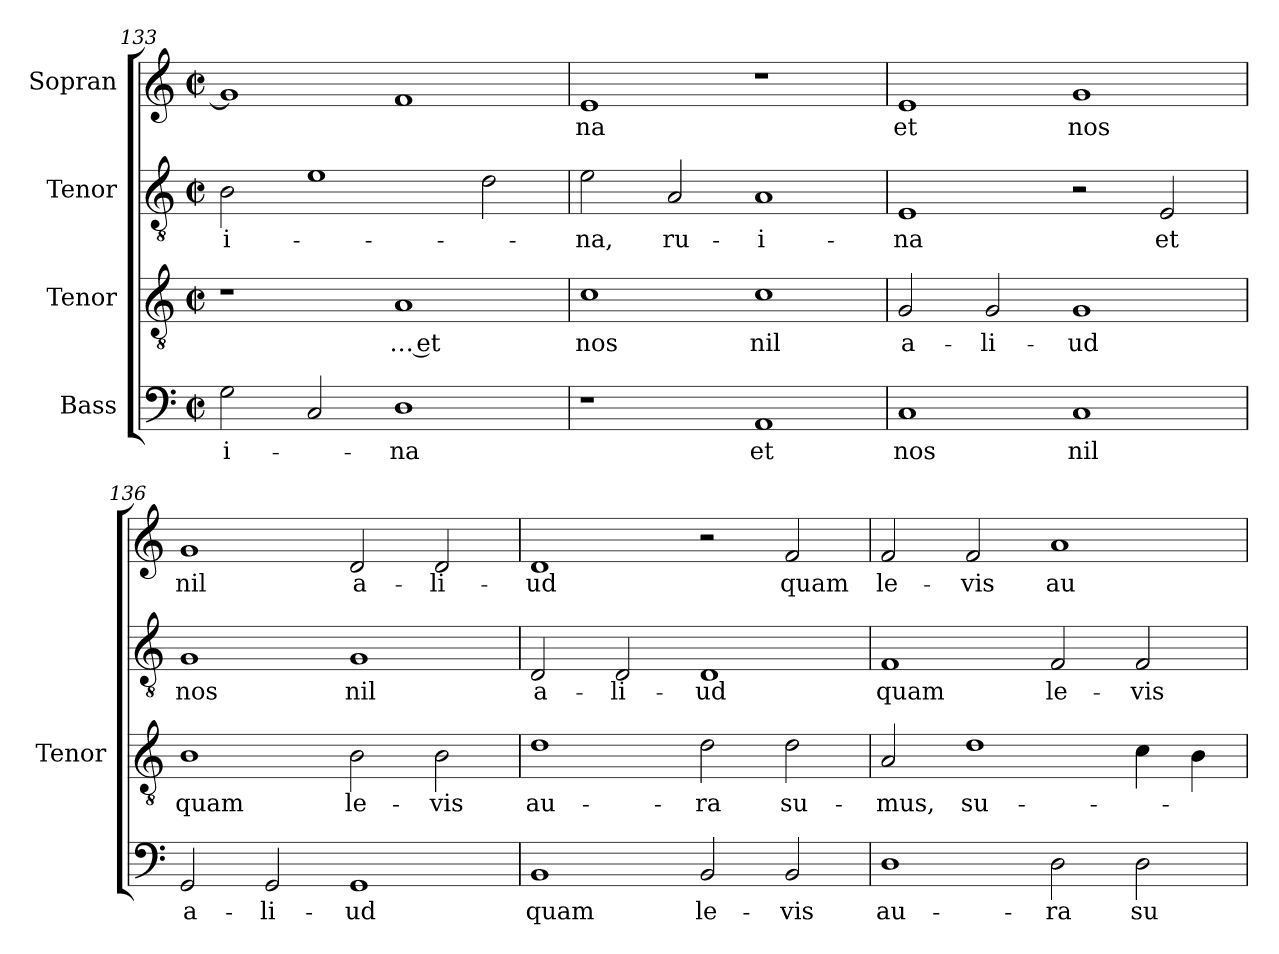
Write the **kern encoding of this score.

**kern	**text	**kern	**text	**kern	**text	**kern	**text
*part4	*part4	*part3	*part3	*part2	*part2	*part1	*part1
*staff4	*staff4	*staff3	*staff3	*staff2	*staff2	*staff1	*staff1
*I"Bass	*	*I"Tenor	*	*I"Tenor	*	*I"Sopran	*
*	*	*I'Tenor	*	*	*	*	*
*clefF4	*	*clefGv2	*	*clefGv2	*	*clefG2	*
*	*	*ITrd7c12	*	*ITrd7c12	*	*	*
*k[]	*	*k[]	*	*k[]	*	*k[]	*
*M2/2	*	*M2/2	*	*M2/2	*	*M2/2	*
*met(c|)	*	*met(c|)	*	*met(c|)	*	*met(c|)	*
=133	=133	=133	=133	=133	=133	=133	=133
!	!LO:LY:b:color=#000000	!	!	!	!	!	!
!	!	!	!	!	!LO:LY:b:color=#000000	!	!
2Gi\	-i-	1r	.	2BBi\	-i-	1gi]	.
2Ci/	.	.	.	1Ei	.	.	.
!	!LO:LY:b:color=#000000	!	!	!	!	!	!
!	!	!	!LO:LY:b:color=#000000	!	!	!	!
1Di	-na	1AAi	… et	.	.	1fi	.
.	.	.	.	2Di\	.	.	.
!!LO:LB:g=z
=134	=134	=134	=134	=134	=134	=134	=134
!	!	!	!LO:LY:b:color=#000000	!	!	!	!
!	!	!	!	!	!LO:LY:b:color=#000000	!	!
!	!	!	!	!	!	!	!LO:LY:b:color=#000000
1r	.	1Ci	nos	2Ei\	-na,	1ei	-na
!	!	!	!	!	!LO:LY:b:color=#000000	!	!
.	.	.	.	2AAi/	ru-	.	.
!	!LO:LY:b:color=#000000	!	!	!	!	!	!
!	!	!	!LO:LY:b:color=#000000	!	!	!	!
!	!	!	!	!	!LO:LY:b:color=#000000	!	!
1AAi	et	1Ci	nil	1AAi	-i-	1r	.
=135	=135	=135	=135	=135	=135	=135	=135
!	!LO:LY:b:color=#000000	!	!	!	!	!	!
!	!	!	!LO:LY:b:color=#000000	!	!	!	!
!	!	!	!	!	!LO:LY:b:color=#000000	!	!
!	!	!	!	!	!	!	!LO:LY:b:color=#000000
1Ci	nos	2GGi/	a-	1EEi	-na	1ei	et
!	!	!	!LO:LY:b:color=#000000	!	!	!	!
.	.	2GGi/	-li-	.	.	.	.
!	!LO:LY:b:color=#000000	!	!	!	!	!	!
!	!	!	!LO:LY:b:color=#000000	!	!	!	!
!	!	!	!	!	!	!	!LO:LY:b:color=#000000
1Ci	nil	1GGi	-ud	2r	.	1gi	nos
!	!	!	!	!	!LO:LY:b:color=#000000	!	!
.	.	.	.	2EEi/	et	.	.
=136	=136	=136	=136	=136	=136	=136	=136
!	!LO:LY:b:color=#000000	!	!	!	!	!	!
!	!	!	!LO:LY:b:color=#000000	!	!	!	!
!	!	!	!	!	!LO:LY:b:color=#000000	!	!
!	!	!	!	!	!	!	!LO:LY:b:color=#000000
2GGi/	a-	1BBi	quam	1GGi	nos	1gi	nil
!	!LO:LY:b:color=#000000	!	!	!	!	!	!
2GGi/	-li-	.	.	.	.	.	.
!	!LO:LY:b:color=#000000	!	!	!	!	!	!
!	!	!	!LO:LY:b:color=#000000	!	!	!	!
!	!	!	!	!	!LO:LY:b:color=#000000	!	!
!	!	!	!	!	!	!	!LO:LY:b:color=#000000
1GGi	-ud	2BBi\	le-	1GGi	nil	2di/	a-
!	!	!	!LO:LY:b:color=#000000	!	!	!	!
!	!	!	!	!	!	!	!LO:LY:b:color=#000000
.	.	2BBi\	-vis	.	.	2di/	-li-
=137	=137	=137	=137	=137	=137	=137	=137
!	!LO:LY:b:color=#000000	!	!	!	!	!	!
!	!	!	!LO:LY:b:color=#000000	!	!	!	!
!	!	!	!	!	!LO:LY:b:color=#000000	!	!
!	!	!	!	!	!	!	!LO:LY:b:color=#000000
1BBi	quam	1Di	au-	2DDi/	a-	1di	-ud
!	!	!	!	!	!LO:LY:b:color=#000000	!	!
.	.	.	.	2DDi/	-li-	.	.
!	!LO:LY:b:color=#000000	!	!	!	!	!	!
!	!	!	!LO:LY:b:color=#000000	!	!	!	!
!	!	!	!	!	!LO:LY:b:color=#000000	!	!
2BBi/	le-	2Di\	-ra	1DDi	-ud	2r	.
!	!LO:LY:b:color=#000000	!	!	!	!	!	!
!	!	!	!LO:LY:b:color=#000000	!	!	!	!
!	!	!	!	!	!	!	!LO:LY:b:color=#000000
2BBi/	-vis	2Di\	su-	.	.	2fi/	quam
=138	=138	=138	=138	=138	=138	=138	=138
!	!LO:LY:b:color=#000000	!	!	!	!	!	!
!	!	!	!LO:LY:b:color=#000000	!	!	!	!
!	!	!	!	!	!LO:LY:b:color=#000000	!	!
!	!	!	!	!	!	!	!LO:LY:b:color=#000000
1Di	au-	2AAi/	-mus,	1FFi	quam	2fi/	le-
!	!	!	!LO:LY:b:color=#000000	!	!	!	!
!	!	!	!	!	!	!	!LO:LY:b:color=#000000
.	.	1Di	su-	.	.	2fi/	-vis
!	!LO:LY:b:color=#000000	!	!	!	!	!	!
!	!	!	!	!	!LO:LY:b:color=#000000	!	!
!	!	!	!	!	!	!	!LO:LY:b:color=#000000
2Di\	-ra	.	.	2FFi/	le-	1ai	au-
!	!LO:LY:b:color=#000000	!	!	!	!	!	!
!	!	!	!	!	!LO:LY:b:color=#000000	!	!
2Di\	su-	4Ci\	.	2FFi/	-vis	.	.
.	.	4BBi\	.	.	.	.	.
=	=	=	=	=	=	=	=
*-	*-	*-	*-	*-	*-	*-	*-
